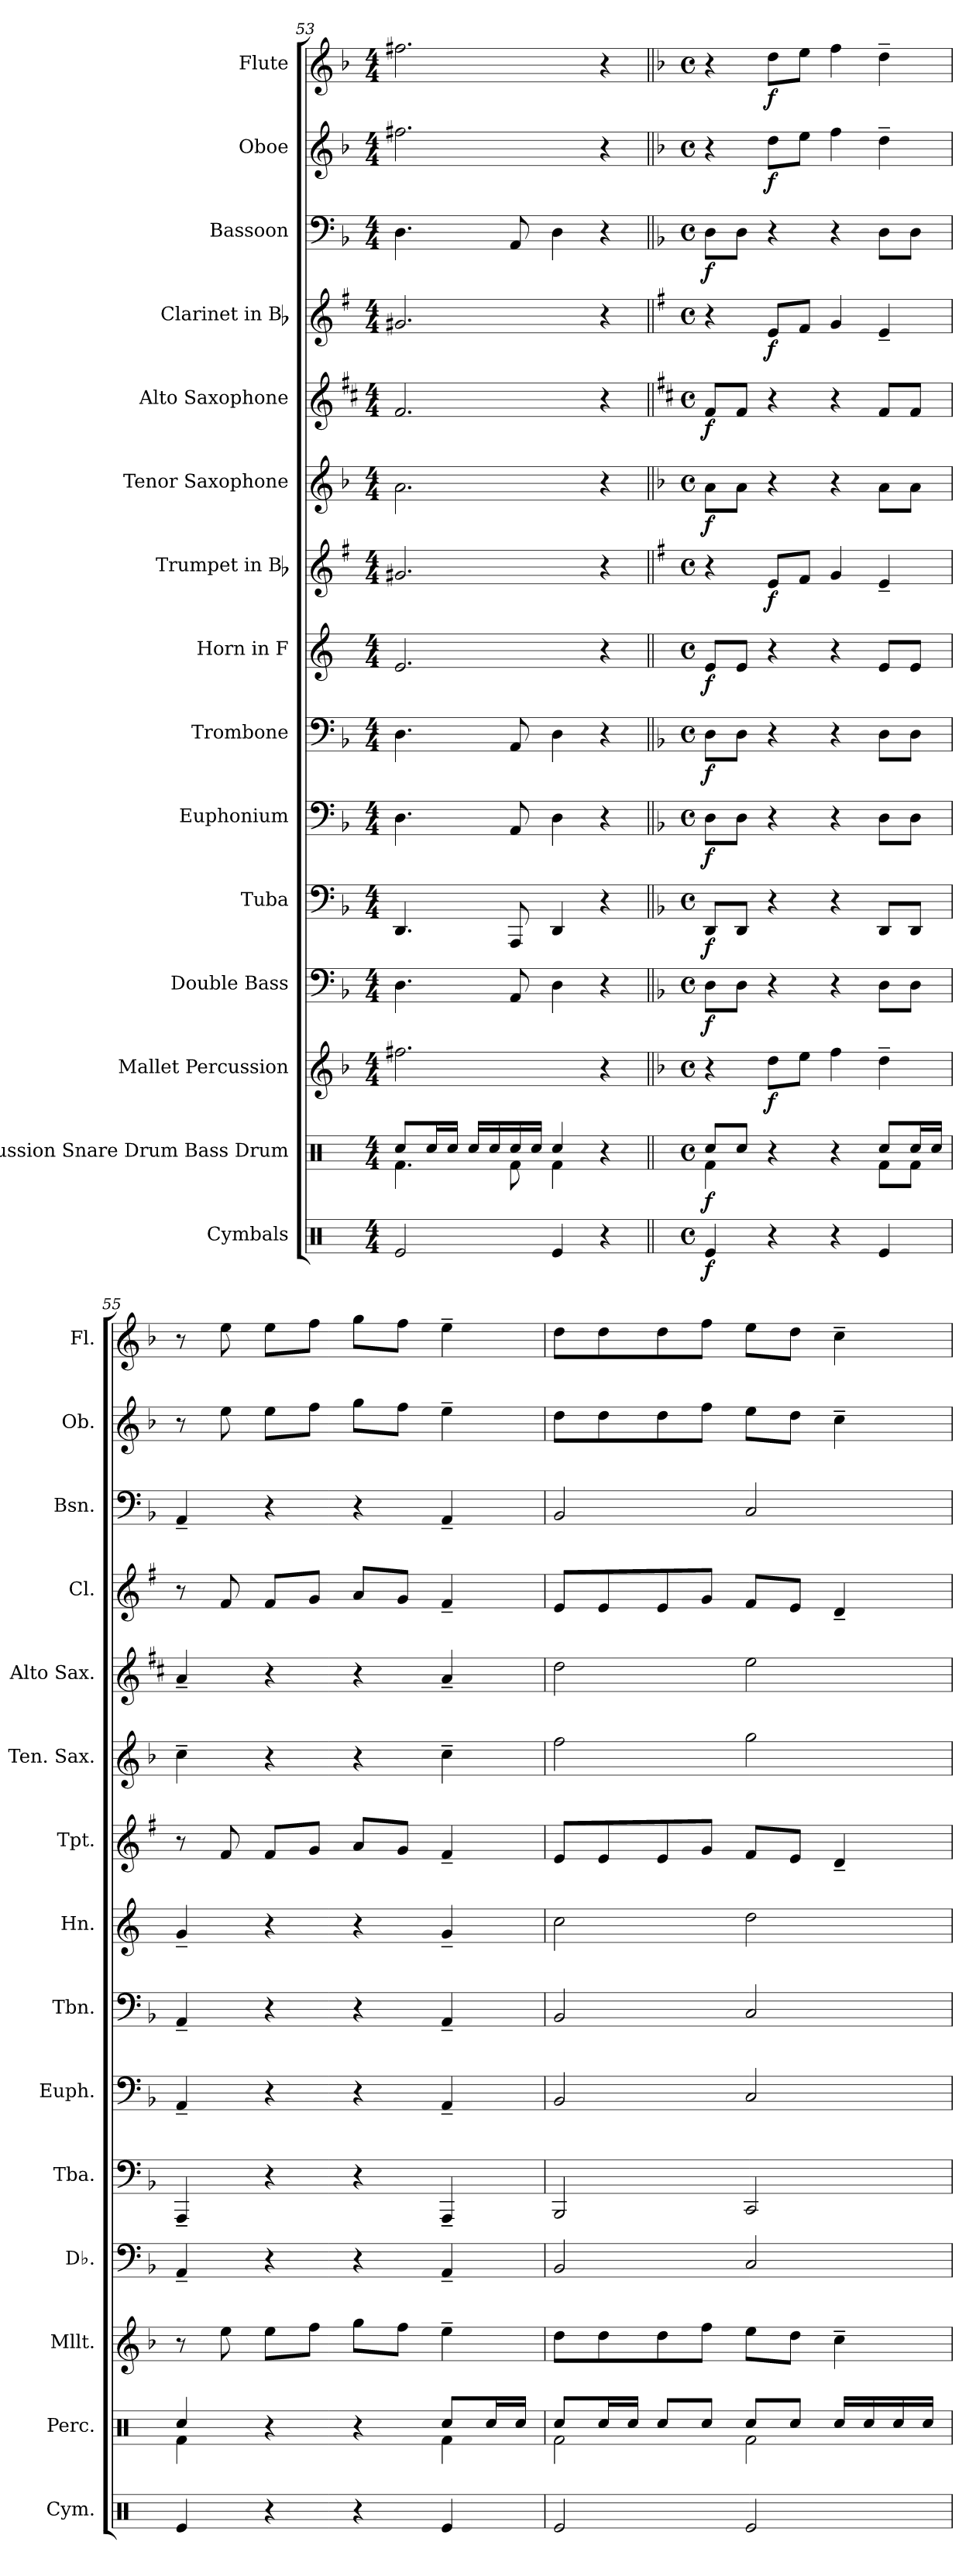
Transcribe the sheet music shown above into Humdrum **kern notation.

**kern	**dynam	**kern	**dynam	**kern	**dynam	**kern	**dynam	**kern	**dynam	**kern	**dynam	**kern	**dynam	**kern	**dynam	**kern	**dynam	**kern	**dynam	**kern	**dynam	**kern	**dynam	**kern	**dynam	**kern	**dynam	**kern	**dynam
*part15	*part15	*part14	*part14	*part13	*part13	*part12	*part12	*part11	*part11	*part10	*part10	*part9	*part9	*part8	*part8	*part7	*part7	*part6	*part6	*part5	*part5	*part4	*part4	*part3	*part3	*part2	*part2	*part1	*part1
*staff15	*staff15	*staff14	*staff14	*staff13	*staff13	*staff12	*staff12	*staff11	*staff11	*staff10	*staff10	*staff9	*staff9	*staff8	*staff8	*staff7	*staff7	*staff6	*staff6	*staff5	*staff5	*staff4	*staff4	*staff3	*staff3	*staff2	*staff2	*staff1	*staff1
*I"Cymbals	*	*I"Percussion Snare Drum Bass Drum	*	*I"Mallet Percussion	*	*I"Double Bass	*	*I"Tuba	*	*I"Euphonium	*	*I"Trombone	*	*I"Horn in F	*	*I"Trumpet in Bb	*	*I"Tenor Saxophone	*	*I"Alto Saxophone	*	*I"Clarinet in Bb	*	*I"Bassoon	*	*I"Oboe	*	*I"Flute	*
*I'Cym.	*	*I'Perc.	*	*I'Mllt.	*	*I'Db.	*	*I'Tba.	*	*I'Euph.	*	*I'Tbn.	*	*I'Hn.	*	*I'Tpt.	*	*I'Ten. Sax.	*	*I'Alto Sax.	*	*I'Cl.	*	*I'Bsn.	*	*I'Ob.	*	*I'Fl.	*
*clefX	*	*clefX	*	*clefG2	*	*clefF4	*	*clefF4	*	*clefF4	*	*clefF4	*	*clefG2	*	*clefG2	*	*clefG2	*	*clefG2	*	*clefG2	*	*clefF4	*	*clefG2	*	*clefG2	*
*	*	*	*	*ITrd-14c-24	*	*ITrd7c12	*	*	*	*	*	*	*	*ITrd4c7	*	*ITrd1c2	*	*ITrd8c14	*	*ITrd5c9	*	*ITrd1c2	*	*	*	*	*	*	*
*k[]	*	*k[]	*	*k[b-]	*	*k[b-]	*	*k[b-]	*	*k[b-]	*	*k[b-]	*	*k[b-]	*	*k[b-]	*	*k[b-]	*	*k[b-]	*	*k[b-]	*	*k[b-]	*	*k[b-]	*	*k[b-]	*
*C:	*	*C:	*	*d:	*	*d:	*	*d:	*	*d:	*	*d:	*	*d:	*	*d:	*	*d:	*	*d:	*	*d:	*	*d:	*	*d:	*	*d:	*
*M4/4	*	*M4/4	*	*M4/4	*	*M4/4	*	*M4/4	*	*M4/4	*	*M4/4	*	*M4/4	*	*M4/4	*	*M4/4	*	*M4/4	*	*M4/4	*	*M4/4	*	*M4/4	*	*M4/4	*
=53	=53	=53	=53	=53	=53	=53	=53	=53	=53	=53	=53	=53	=53	=53	=53	=53	=53	=53	=53	=53	=53	=53	=53	=53	=53	=53	=53	=53	=53
*	*	*^	*	*	*	*	*	*	*	*	*	*	*	*	*	*	*	*	*	*	*	*	*	*	*	*	*	*	*
2Rei/	.	8Rcci/L	4.Rfi\	.	2.ffff#Xi\	.	4.DDi\	.	4.DDi/	.	4.Di\	.	4.Di\	.	2.Ai/	.	2.f#Xi/	.	2.Ai\	.	2.Ai/	.	2.f#Xi/	.	4.Di\	.	2.ff#Xi\	.	2.ff#Xi\	.
.	.	16Rcci/L	.	.	.	.	.	.	.	.	.	.	.	.	.	.	.	.	.	.	.	.	.	.	.	.	.	.	.	.
.	.	16Rcci/JJ	.	.	.	.	.	.	.	.	.	.	.	.	.	.	.	.	.	.	.	.	.	.	.	.	.	.	.	.
.	.	16Rcci/LL	.	.	.	.	.	.	.	.	.	.	.	.	.	.	.	.	.	.	.	.	.	.	.	.	.	.	.	.
.	.	16Rcci/	.	.	.	.	.	.	.	.	.	.	.	.	.	.	.	.	.	.	.	.	.	.	.	.	.	.	.	.
.	.	16Rcci/	8Rfi\	.	.	.	8AAAi/	.	8AAAi/	.	8AAi/	.	8AAi/	.	.	.	.	.	.	.	.	.	.	.	8AAi/	.	.	.	.	.
.	.	16Rcci/JJ	.	.	.	.	.	.	.	.	.	.	.	.	.	.	.	.	.	.	.	.	.	.	.	.	.	.	.	.
4Rei/	.	4Rcci/	4Rfi\	.	.	.	4DDi\	.	4DDi/	.	4Di\	.	4Di\	.	.	.	.	.	.	.	.	.	.	.	4Di\	.	.	.	.	.
4r	.	4r	4ryy	.	4r	.	4r	.	4r	.	4r	.	4r	.	4r	.	4r	.	4r	.	4r	.	4r	.	4r	.	4r	.	4r	.
!!LO:PB:g=z
=54||	=54||	=54||	=54||	=54||	=54||	=54||	=54||	=54||	=54||	=54||	=54||	=54||	=54||	=54||	=54||	=54||	=54||	=54||	=54||	=54||	=54||	=54||	=54||	=54||	=54||	=54||	=54||	=54||	=54||	=54||
*k[]	*	*k[]	*	*	*k[b-]	*	*k[b-]	*	*k[b-]	*	*k[b-]	*	*k[b-]	*	*k[b-]	*	*k[b-]	*	*k[b-]	*	*k[b-]	*	*k[b-]	*	*k[b-]	*	*k[b-]	*	*k[b-]	*
*C:	*	*C:	*	*	*d:	*	*d:	*	*d:	*	*d:	*	*d:	*	*d:	*	*d:	*	*d:	*	*d:	*	*d:	*	*d:	*	*d:	*	*d:	*
*M4/4	*	*M4/4	*	*	*M4/4	*	*M4/4	*	*M4/4	*	*M4/4	*	*M4/4	*	*M4/4	*	*M4/4	*	*M4/4	*	*M4/4	*	*M4/4	*	*M4/4	*	*M4/4	*	*M4/4	*
*met(c)	*	*met(c)	*	*	*met(c)	*	*met(c)	*	*met(c)	*	*met(c)	*	*met(c)	*	*met(c)	*	*met(c)	*	*met(c)	*	*met(c)	*	*met(c)	*	*met(c)	*	*met(c)	*	*met(c)	*
*	*	*	*	*	*	*	*	*	*	*	*	*	*	*	*	*	*	*	*	*	*	*	*	*	*	*	*	*	*MM120	*
4Rei/	f	8Rcci/L	4Rfi\	f	4r	.	8DDi\L	f	8DDi/L	f	8Di\L	f	8Di\L	f	8Ai/L	f	4r	.	8Ai\L	f	8Ai/L	f	4r	.	8Di\L	f	4r	.	4r	.
.	.	8Rcci/J	.	.	.	.	8DDi\J	.	8DDi/J	.	8Di\J	.	8Di\J	.	8Ai/J	.	.	.	8Ai\J	.	8Ai/J	.	.	.	8Di\J	.	.	.	.	.
4r	.	4r	4ryy	.	8ddddi\L	f	4r	.	4r	.	4r	.	4r	.	4r	.	8di/L	f	4r	.	4r	.	8di/L	f	4r	.	8ddi\L	f	8ddi\L	f
.	.	.	.	.	8eeeei\J	.	.	.	.	.	.	.	.	.	.	.	8ei/J	.	.	.	.	.	8ei/J	.	.	.	8eei\J	.	8eei\J	.
4r	.	4r	4ryy	.	4ffffi\	.	4r	.	4r	.	4r	.	4r	.	4r	.	4fi/	.	4r	.	4r	.	4fi/	.	4r	.	4ffi\	.	4ffi\	.
4Rei/	.	8Rcci/L	8Rfi\L	.	4dddd~i\	.	8DDi\L	.	8DDi/L	.	8Di\L	.	8Di\L	.	8Ai/L	.	4d~i/	.	8Ai\L	.	8Ai/L	.	4d~i/	.	8Di\L	.	4dd~i\	.	4dd~i\	.
.	.	16Rcci/L	8Rfi\J	.	.	.	8DDi\J	.	8DDi/J	.	8Di\J	.	8Di\J	.	8Ai/J	.	.	.	8Ai\J	.	8Ai/J	.	.	.	8Di\J	.	.	.	.	.
.	.	16Rcci/JJ	.	.	.	.	.	.	.	.	.	.	.	.	.	.	.	.	.	.	.	.	.	.	.	.	.	.	.	.
=55	=55	=55	=55	=55	=55	=55	=55	=55	=55	=55	=55	=55	=55	=55	=55	=55	=55	=55	=55	=55	=55	=55	=55	=55	=55	=55	=55	=55	=55	=55
4Rei/	.	4Rcci/	4Rfi\	.	8r	.	4AAA~i/	.	4AAA~i/	.	4AA~i/	.	4AA~i/	.	4c~i/	.	8r	.	4c~i\	.	4c~i/	.	8r	.	4AA~i/	.	8r	.	8r	.
.	.	.	.	.	8eeeei\	.	.	.	.	.	.	.	.	.	.	.	8ei/	.	.	.	.	.	8ei/	.	.	.	8eei\	.	8eei\	.
4r	.	4r	4ryy	.	8eeeei\L	.	4r	.	4r	.	4r	.	4r	.	4r	.	8ei/L	.	4r	.	4r	.	8ei/L	.	4r	.	8eei\L	.	8eei\L	.
.	.	.	.	.	8ffffi\J	.	.	.	.	.	.	.	.	.	.	.	8fi/J	.	.	.	.	.	8fi/J	.	.	.	8ffi\J	.	8ffi\J	.
4r	.	4r	4ryy	.	8ggggi\L	.	4r	.	4r	.	4r	.	4r	.	4r	.	8gi/L	.	4r	.	4r	.	8gi/L	.	4r	.	8ggi\L	.	8ggi\L	.
.	.	.	.	.	8ffffi\J	.	.	.	.	.	.	.	.	.	.	.	8fi/J	.	.	.	.	.	8fi/J	.	.	.	8ffi\J	.	8ffi\J	.
4Rei/	.	8Rcci/L	4Rfi\	.	4eeee~i\	.	4AAA~i/	.	4AAA~i/	.	4AA~i/	.	4AA~i/	.	4c~i/	.	4e~i/	.	4c~i\	.	4c~i/	.	4e~i/	.	4AA~i/	.	4ee~i\	.	4ee~i\	.
.	.	16Rcci/L	.	.	.	.	.	.	.	.	.	.	.	.	.	.	.	.	.	.	.	.	.	.	.	.	.	.	.	.
.	.	16Rcci/JJ	.	.	.	.	.	.	.	.	.	.	.	.	.	.	.	.	.	.	.	.	.	.	.	.	.	.	.	.
=56	=56	=56	=56	=56	=56	=56	=56	=56	=56	=56	=56	=56	=56	=56	=56	=56	=56	=56	=56	=56	=56	=56	=56	=56	=56	=56	=56	=56	=56	=56
2Rei/	.	8Rcci/L	2Rfi\	.	8ddddi\L	.	2BBB-i/	.	2BBB-i/	.	2BB-i/	.	2BB-i/	.	2fi\	.	8di/L	.	2fi\	.	2fi\	.	8di/L	.	2BB-i/	.	8ddi\L	.	8ddi\L	.
.	.	16Rcci/L	.	.	8ddddi\	.	.	.	.	.	.	.	.	.	.	.	8di/	.	.	.	.	.	8di/	.	.	.	8ddi\	.	8ddi\	.
.	.	16Rcci/JJ	.	.	.	.	.	.	.	.	.	.	.	.	.	.	.	.	.	.	.	.	.	.	.	.	.	.	.	.
.	.	8Rcci/L	.	.	8ddddi\	.	.	.	.	.	.	.	.	.	.	.	8di/	.	.	.	.	.	8di/	.	.	.	8ddi\	.	8ddi\	.
.	.	8Rcci/J	.	.	8ffffi\J	.	.	.	.	.	.	.	.	.	.	.	8fi/J	.	.	.	.	.	8fi/J	.	.	.	8ffi\J	.	8ffi\J	.
2Rei/	.	8Rcci/L	2Rfi\	.	8eeeei\L	.	2CCi/	.	2CCi/	.	2Ci/	.	2Ci/	.	2gi\	.	8ei/L	.	2gi\	.	2gi\	.	8ei/L	.	2Ci/	.	8eei\L	.	8eei\L	.
.	.	8Rcci/J	.	.	8ddddi\J	.	.	.	.	.	.	.	.	.	.	.	8di/J	.	.	.	.	.	8di/J	.	.	.	8ddi\J	.	8ddi\J	.
.	.	16Rcci/LL	.	.	4cccc~i\	.	.	.	.	.	.	.	.	.	.	.	4c~i/	.	.	.	.	.	4c~i/	.	.	.	4cc~i\	.	4cc~i\	.
.	.	16Rcci/	.	.	.	.	.	.	.	.	.	.	.	.	.	.	.	.	.	.	.	.	.	.	.	.	.	.	.	.
.	.	16Rcci/	.	.	.	.	.	.	.	.	.	.	.	.	.	.	.	.	.	.	.	.	.	.	.	.	.	.	.	.
.	.	16Rcci/JJ	.	.	.	.	.	.	.	.	.	.	.	.	.	.	.	.	.	.	.	.	.	.	.	.	.	.	.	.
*	*	*v	*v	*	*	*	*	*	*	*	*	*	*	*	*	*	*	*	*	*	*	*	*	*	*	*	*	*	*	*
=	=	=	=	=	=	=	=	=	=	=	=	=	=	=	=	=	=	=	=	=	=	=	=	=	=	=	=	=	=
*-	*-	*-	*-	*-	*-	*-	*-	*-	*-	*-	*-	*-	*-	*-	*-	*-	*-	*-	*-	*-	*-	*-	*-	*-	*-	*-	*-	*-	*-
